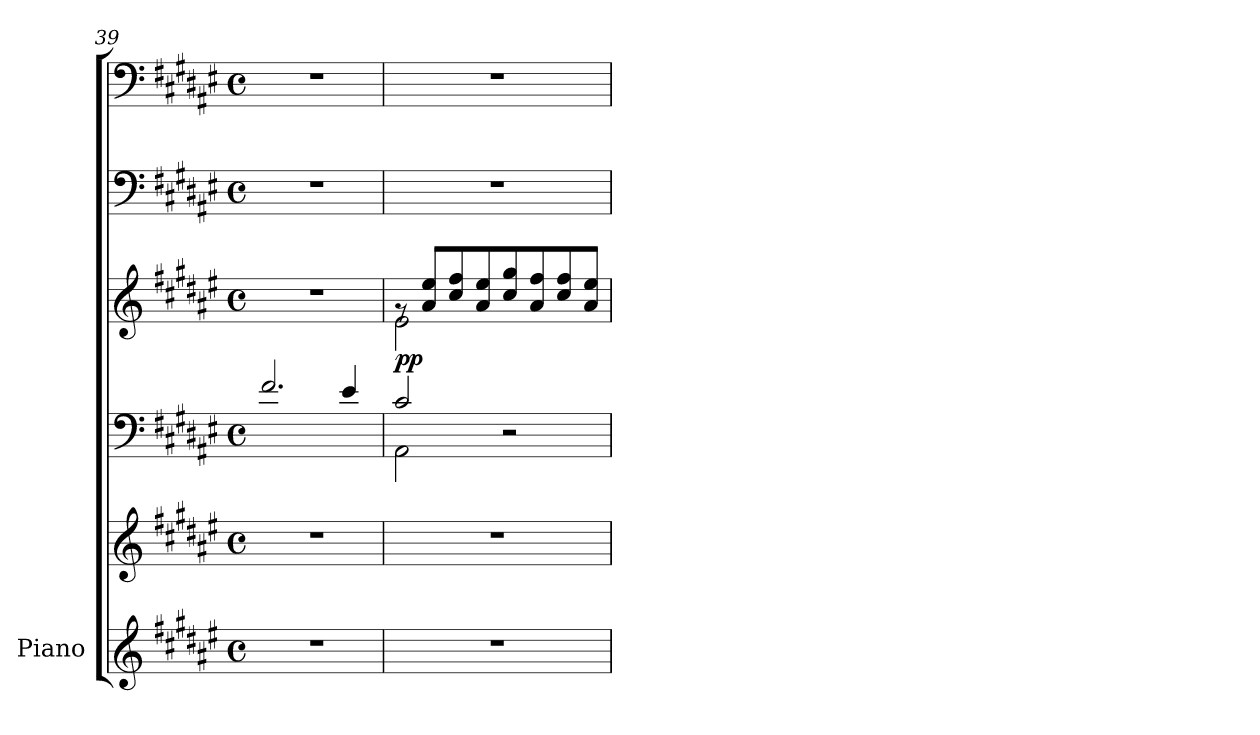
**kern	**kern	**kern	**kern	**kern	**kern	**dynam
*part1	*part1	*part1	*part1	*part1	*part1	*part1
*staff6	*staff5	*staff4	*staff3	*staff2	*staff1	*staff1/2/3/4/5/6
*I"Piano	*	*	*	*	*	*
*I'Pno.	*	*	*	*	*	*
*clefG2	*clefG2	*clefF4	*clefG2	*clefF4	*clefF4	*
*k[f#c#g#d#a#e#]	*k[f#c#g#d#a#e#]	*k[f#c#g#d#a#e#]	*k[f#c#g#d#a#e#]	*k[f#c#g#d#a#e#]	*k[f#c#g#d#a#e#]	*
*M4/4	*M4/4	*M4/4	*M4/4	*M4/4	*M4/4	*
*met(c)	*met(c)	*met(c)	*met(c)	*met(c)	*met(c)	*
*MM90	*MM90	*MM90	*MM90	*MM90	*MM90	*
=39	=39	=39	=39	=39	=39	=39
1r	1r	2.f#/	1r	1r	1r	.
.	.	4e#/	.	.	.	.
=40	=40	=40	=40	=40	=40	=40
*	*	*^	*^	*	*	*
!	!	!	!	!	!	!	!	!LO:DY:a=4
1r	1r	2c#/	2AA#\	2e#\	8rg	1r	1r	pp
.	.	.	.	.	8a#/ 8ee#/L	.	.	.
.	.	.	.	.	8cc#/ 8ff#/	.	.	.
.	.	.	.	.	8a#/ 8ee#/	.	.	.
.	.	2r	2ryy	2ryy	8cc#/ 8gg#/	.	.	.
.	.	.	.	.	8a#/ 8ff#/	.	.	.
.	.	.	.	.	8cc#/ 8ff#/	.	.	.
.	.	.	.	.	8a#/ 8ee#/J	.	.	.
*	*	*v	*v	*	*	*	*	*
*	*	*	*v	*v	*	*	*
=	=	=	=	=	=	=
*-	*-	*-	*-	*-	*-	*-
